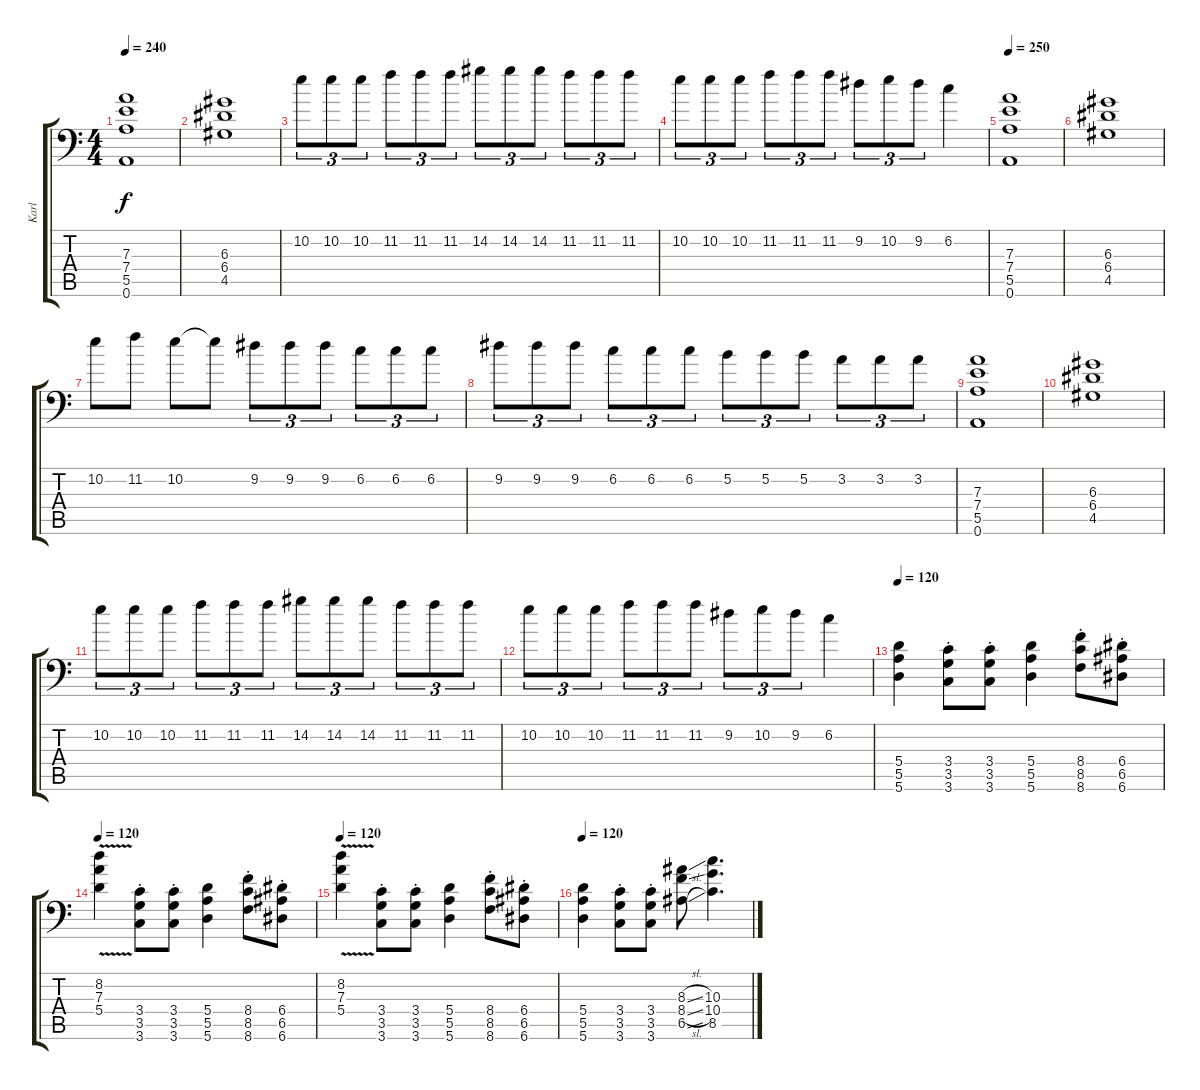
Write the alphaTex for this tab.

\track ("Karl" "Karl") {instrument distortionguitar}
\staff {score tabs}
\tuning (B3 Gb3 D3 A2 E2 A1) {hide}
\ts (4 4)
\tempo 240
\clef f4
\ks c
(7.3 7.4 5.5 0.6).1{dy f} |
(6.3 6.4 4.5).1 |
10.2.8{tu (3 2)} 10.2.8{tu (3 2)} 10.2.8{tu (3 2)} 11.2.8{tu (3 2)} 11.2.8{tu (3 2)} 11.2.8{tu (3 2)} 14.2.8{tu (3 2)} 14.2.8{tu (3 2)} 14.2.8{tu (3 2)} 11.2.8{tu (3 2)} 11.2.8{tu (3 2)} 11.2.8{tu (3 2)} |
10.2.8{tu (3 2)} 10.2.8{tu (3 2)} 10.2.8{tu (3 2)} 11.2.8{tu (3 2)} 11.2.8{tu (3 2)} 11.2.8{tu (3 2)} 9.2.8{tu (3 2)} 10.2.8{tu (3 2)} 9.2.8{tu (3 2)} 6.2.4 |
\tempo 250
(7.3 7.4 5.5 0.6).1 |
(6.3 6.4 4.5).1 |
10.2.8{balance 16} 11.2.8 10.2.8 10.2{t}.8 9.2.8{tu (3 2)} 9.2.8{tu (3 2)} 9.2.8{tu (3 2)} 6.2.8{tu (3 2)} 6.2.8{tu (3 2)} 6.2.8{tu (3 2)} |
9.2.8{tu (3 2)} 9.2.8{tu (3 2)} 9.2.8{tu (3 2)} 6.2.8{tu (3 2)} 6.2.8{tu (3 2)} 6.2.8{tu (3 2)} 5.2.8{tu (3 2)} 5.2.8{tu (3 2)} 5.2.8{tu (3 2)} 3.2.8{tu (3 2)} 3.2.8{tu (3 2)} 3.2.8{tu (3 2)} |
(7.3 7.4 5.5 0.6).1 |
(6.3 6.4 4.5).1 |
10.2.8{tu (3 2)} 10.2.8{tu (3 2)} 10.2.8{tu (3 2)} 11.2.8{tu (3 2)} 11.2.8{tu (3 2)} 11.2.8{tu (3 2)} 14.2.8{tu (3 2)} 14.2.8{tu (3 2)} 14.2.8{tu (3 2)} 11.2.8{tu (3 2)} 11.2.8{tu (3 2)} 11.2.8{tu (3 2)} |
10.2.8{tu (3 2)} 10.2.8{tu (3 2)} 10.2.8{tu (3 2)} 11.2.8{tu (3 2)} 11.2.8{tu (3 2)} 11.2.8{tu (3 2)} 9.2.8{tu (3 2)} 10.2.8{tu (3 2)} 9.2.8{tu (3 2)} 6.2.4 |
\tempo 120
(5.4 5.5 5.6).4 (3.4{st} 3.5{st} 3.6{st}).8 (3.4{st} 3.5{st} 3.6{st}).8 (5.4 5.5 5.6).4 (8.4{st} 8.5{st} 8.6{st}).8 (6.4{st} 6.5{st} 6.6{st}).8 |
\tempo 120
(8.2{v} 7.3{v} 5.4).4 (3.4{st} 3.5{st} 3.6{st}).8 (3.4{st} 3.5{st} 3.6{st}).8 (5.4 5.5 5.6).4 (8.4{st} 8.5{st} 8.6{st}).8 (6.4{st} 6.5{st} 6.6{st}).8 |
\tempo 120
(8.2{v} 7.3{v} 5.4).4 (3.4{st} 3.5{st} 3.6{st}).8 (3.4{st} 3.5{st} 3.6{st}).8 (5.4 5.5 5.6).4 (8.4{st} 8.5{st} 8.6{st}).8 (6.4{st} 6.5{st} 6.6{st}).8 |
\tempo 120
(5.4 5.5 5.6).4 (3.4{st} 3.5{st} 3.6{st}).8 (3.4{st} 3.5{st} 3.6{st}).8 (8.3{sl} 8.4{sl} 6.5{sl}).8 (10.3 10.4 8.5).4{d}
